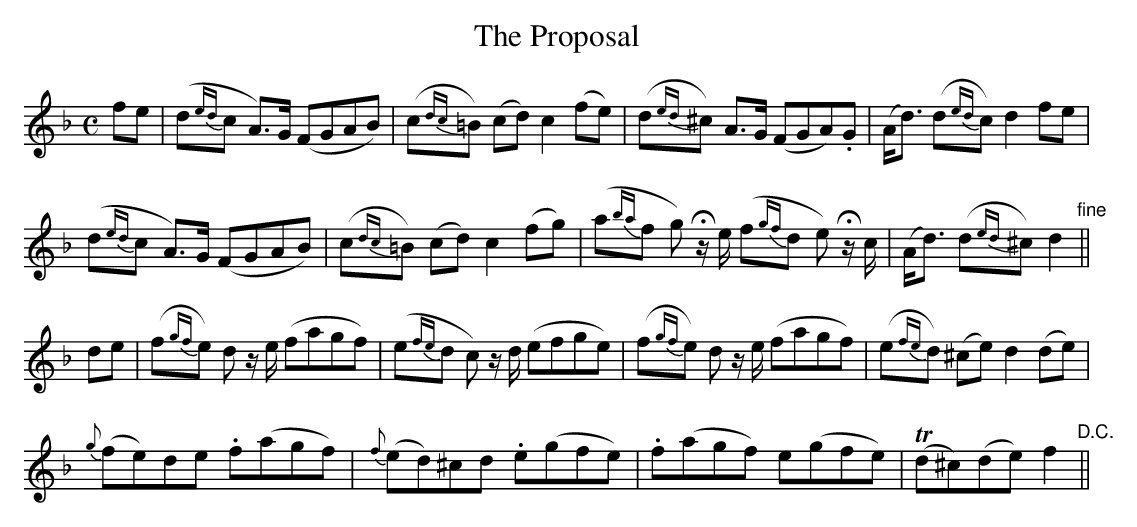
X:1
T: The Proposal
M: C
L: 1/8
K: F
fe|(d{ed}c A>)G (FGAB)|(c{dc}=B) (cd) c2 (fe)|(d{ed}^c) A>G (FGA).G|(A<d) (d{ed}c) d2 fe|
(d{ed}c A>)G (FGAB)|(c{dc}=B) (cd) c2 (fg)|(a{ba}f g) Hz/ e/ (f{gf}d e) Hz/ c/|(A<d) (d{ed}^c) d2"fine"||
de|(f{gf}e) d z/ e/ (fagf)|(e{fe}d c) z/ d/ (efge)|(f{gf}e) d z/ e/ (fagf)|(e{fe}d) (^ce) d2 (de)|
{g}(fe)de .f(agf)|{f}(ed)^cd .e(gfe)|.f(agf) e(gfe)|T(d^c)(de) f2"D.C."||
